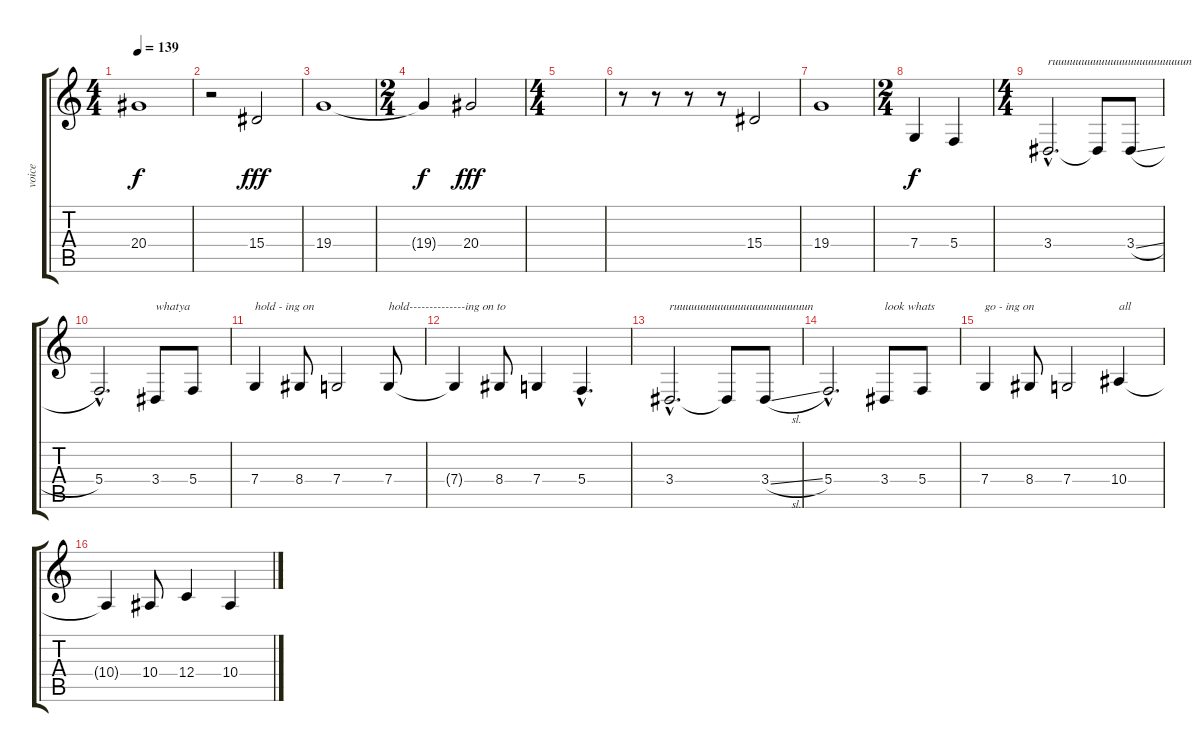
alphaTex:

\track ("voice" "voice") {instrument accordion}
\staff {score tabs}
\tuning (D4 A3 F3 C3 G2 D2) {hide}
\ts (4 4)
\tempo 139
\clef g2
\ks c
20.4{t}.1{dy f} |
r.2 15.4.2{dy fff instrument fx6goblins} |
19.4.1 |
\ts (2 4)
19.4{t}.4{dy f} 20.4.2{dy fff} |
\ts (4 4)
|
r.8 r.8 r.8 r.8 15.4.2{instrument fx6goblins} |
19.4.1 |
\ts (2 4)
7.4.4{dy f instrument accordion} 5.4.4 |
\ts (4 4)
3.4{hac}.2{d txt "ruuuuuuuuuuuuuuuuuuuuuuun"} 3.4{t}.8 3.4{sl}.8 |
5.4{hac}.2{d} 3.4.8{txt "whatya"} 5.4.8 |
7.4.4{txt "hold - ing on"} 8.4.8 7.4.2 7.4.8{txt "hold--------------ing on to"} |
7.4{t}.4 8.4.8 7.4.4 5.4{hac}.4{d} |
3.4{hac}.2{d txt "ruuuuuuuuuuuuuuuuuuuuuuun"} 3.4{t}.8 3.4{sl}.8 |
5.4{hac}.2{d} 3.4.8{txt "look whats"} 5.4.8 |
7.4.4{txt "go - ing on"} 8.4.8 7.4.2 10.4.4{txt "all                        around you"} |
10.4{t}.4 10.4.8 12.4.4 10.4.4
